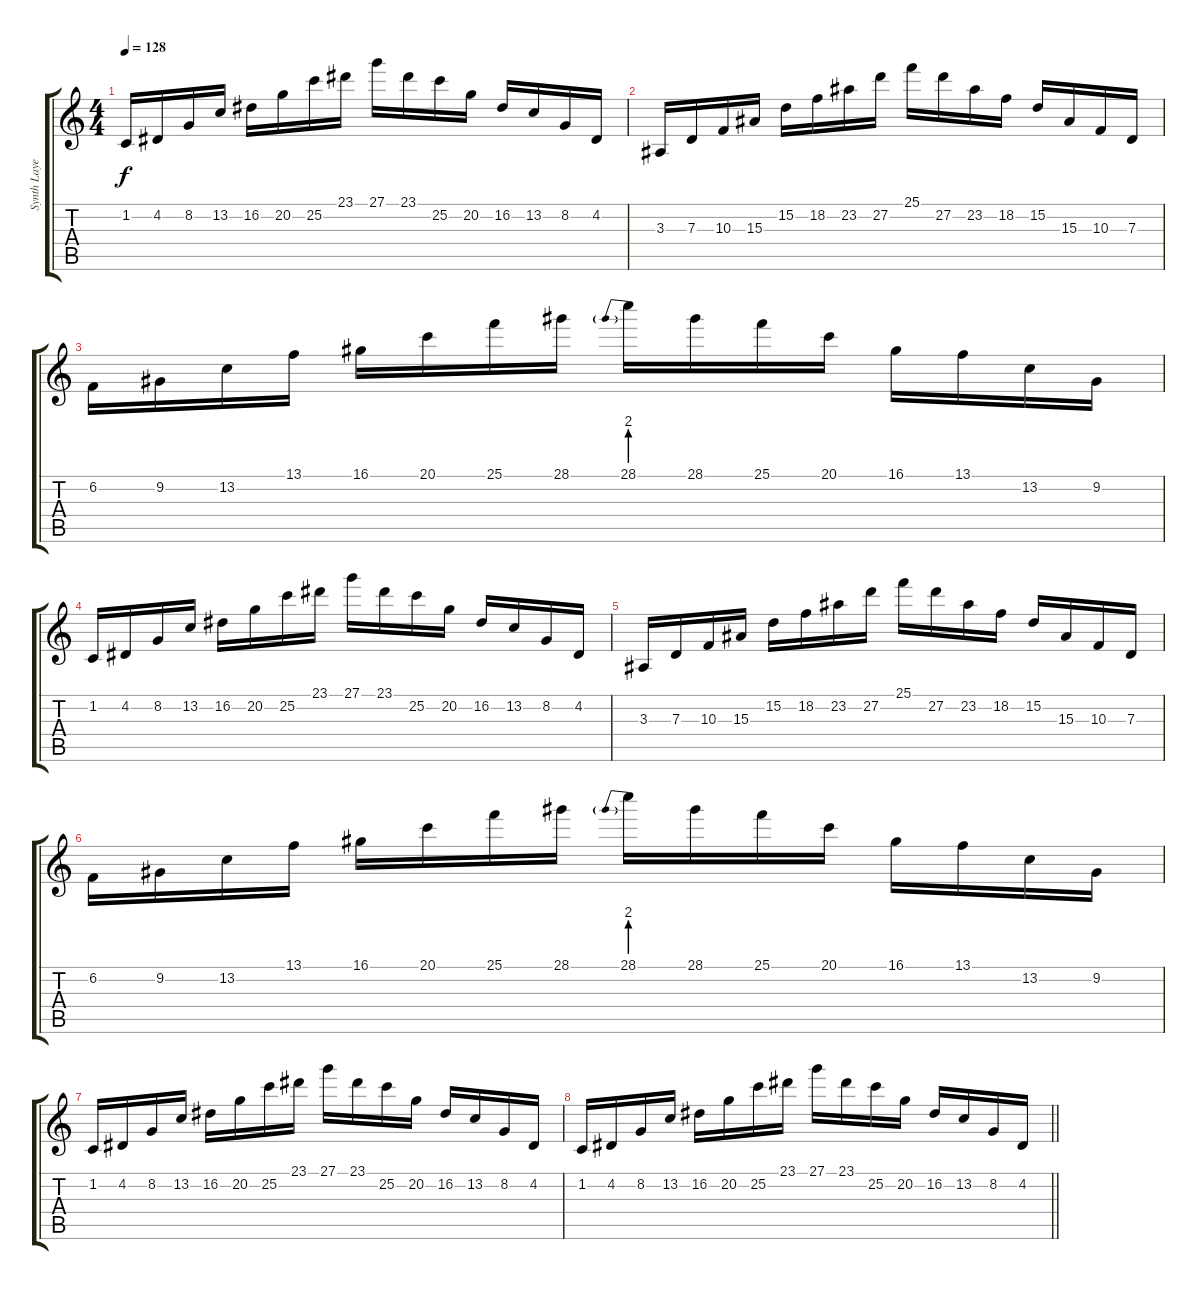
\track ("Synth Layer 2" "Synth Laye") {instrument orchestralharp}
\staff {score tabs}
\tuning (E4 B3 G3 D3 A2 E2) {hide}
\ts (4 4)
\tempo 128
\clef g2
\ks c
1.2.16{dy f} 4.2.16 8.2.16 13.2.16 16.2.16 20.2.16 25.2.16 23.1.16 27.1.16 23.1.16 25.2.16 20.2.16 16.2.16 13.2.16 8.2.16 4.2.16 |
3.3.16 7.3.16 10.3.16 15.3.16 15.2.16 18.2.16 23.2.16 27.2.16 25.1.16 27.2.16 23.2.16 18.2.16 15.2.16 15.3.16 10.3.16 7.3.16 |
6.2.16 9.2.16 13.2.16 13.1.16 16.1.16 20.1.16 25.1.16 28.1.16 28.1{be (prebend 0 8 60 8)}.16 28.1.16 25.1.16 20.1.16 16.1.16 13.1.16 13.2.16 9.2.16 |
1.2.16 4.2.16 8.2.16 13.2.16 16.2.16 20.2.16 25.2.16 23.1.16 27.1.16 23.1.16 25.2.16 20.2.16 16.2.16 13.2.16 8.2.16 4.2.16 |
3.3.16 7.3.16 10.3.16 15.3.16 15.2.16 18.2.16 23.2.16 27.2.16 25.1.16 27.2.16 23.2.16 18.2.16 15.2.16 15.3.16 10.3.16 7.3.16 |
6.2.16 9.2.16 13.2.16 13.1.16 16.1.16 20.1.16 25.1.16 28.1.16 28.1{be (prebend 0 8 60 8)}.16 28.1.16 25.1.16 20.1.16 16.1.16 13.1.16 13.2.16 9.2.16 |
1.2.16 4.2.16 8.2.16 13.2.16 16.2.16 20.2.16 25.2.16 23.1.16 27.1.16 23.1.16 25.2.16 20.2.16 16.2.16 13.2.16 8.2.16 4.2.16 |
\barLineRight lightlight
1.2.16 4.2.16 8.2.16 13.2.16 16.2.16 20.2.16 25.2.16 23.1.16 27.1.16 23.1.16 25.2.16 20.2.16 16.2.16 13.2.16 8.2.16 4.2.16
